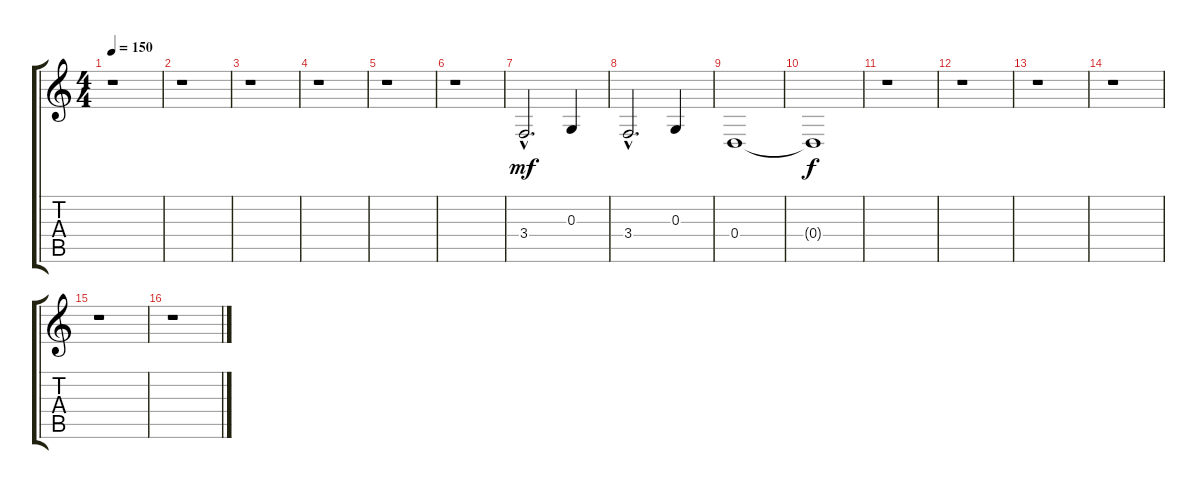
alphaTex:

\track "" {instrument brasssection}
\staff {score tabs}
\tuning (E4 B3 G3 D3 A2 E2) {hide}
\ts (4 4)
\tempo 150
\clef g2
\ks c
r.1{dy f} |
r.1 |
r.1 |
r.1 |
r.1 |
r.1 |
3.4{hac}.2{d dy mf} 0.3.4 |
3.4{hac}.2{d} 0.3.4 |
0.4.1 |
0.4{t}.1{dy f} |
r.1 |
r.1 |
r.1 |
r.1 |
r.1 |
r.1
